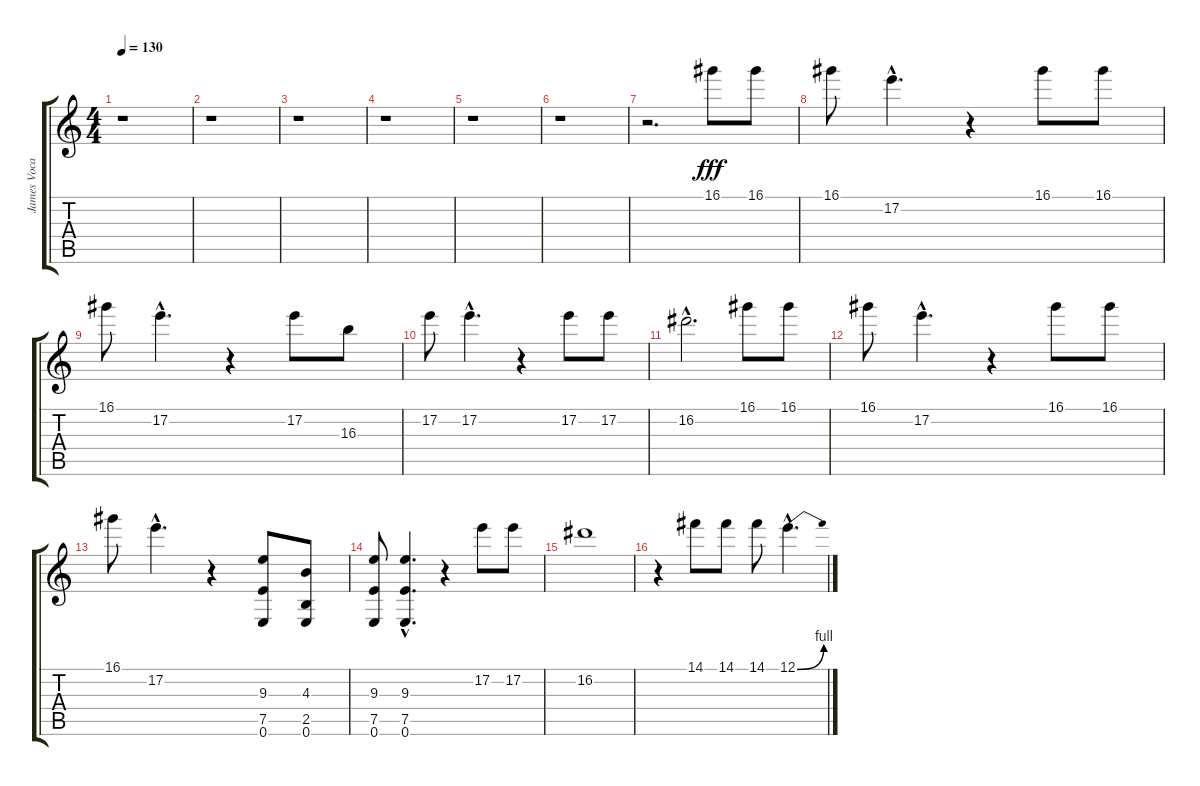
\track ("James Vocals" "James Voca") {instrument sopranosax}
\staff {score tabs}
\tuning (E5 B4 G4 D4 A3 E3) {hide}
\ts (4 4)
\tempo 130
\clef g2
\ks c
r.1{dy fff} |
r.1 |
r.1 |
r.1 |
r.1 |
r.1 |
r.2{d} 16.1.8 16.1.8 |
16.1.8 17.2{hac}.4{d} r.4 16.1.8 16.1.8 |
16.1.8 17.2{hac}.4{d} r.4 17.2.8 16.3.8 |
17.2.8 17.2{hac}.4{d} r.4 17.2.8 17.2.8 |
16.2{hac}.2{d} 16.1.8 16.1.8 |
16.1.8 17.2{hac}.4{d} r.4 16.1.8 16.1.8 |
16.1.8 17.2{hac}.4{d} r.4 (9.3 7.5 0.6).8 (4.3 2.5 0.6).8 |
(9.3 7.5 0.6).8 (9.3{hac} 7.5{hac} 0.6{hac}).4{d} r.4 17.2.8 17.2.8 |
16.2.1 |
r.4 14.1.8 14.1.8 14.1.8 12.1{be (bend 0 0 60 4) hac}.4{d}
